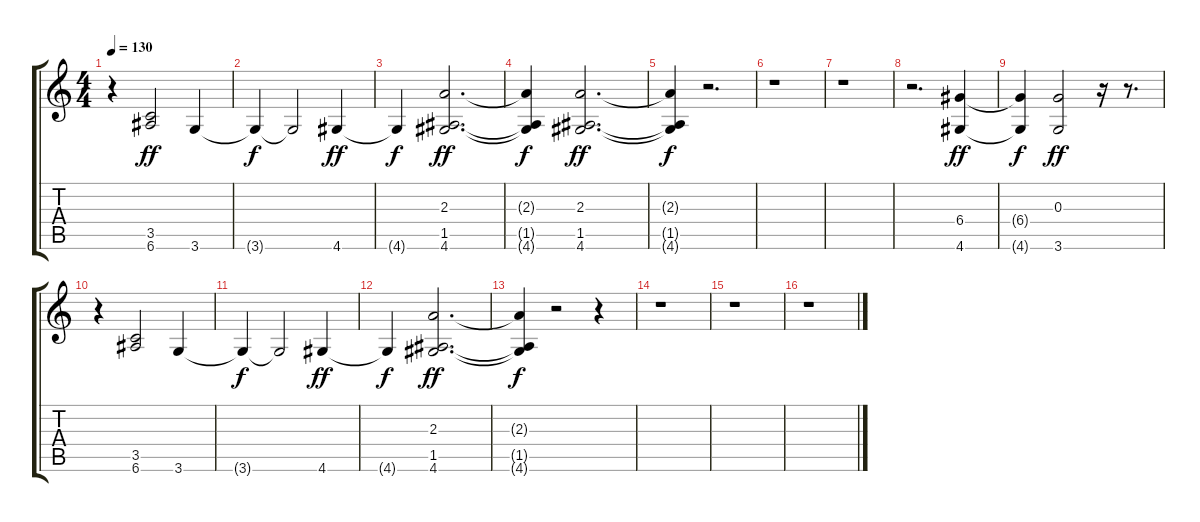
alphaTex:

\track "" {instrument distortionguitar}
\staff {score tabs}
\tuning (E4 B3 G3 D3 A2 E2) {hide}
\ts (4 4)
\tempo 130
\clef g2
\ks c
r.4{dy ff} (3.5 6.6).2 3.6.4 |
3.6{t}.4{dy f} 3.6{t}.2 4.6.4{dy ff} |
4.6{t}.4{dy f} (2.3 1.5 4.6).2{d dy ff} |
(2.3{t} 1.5{t} 4.6{t}).4{dy f} (2.3 1.5 4.6).2{d dy ff} |
(2.3{t} 1.5{t} 4.6{t}).4{dy f} r.2{d} |
r.1 |
r.1 |
r.2{d} (6.4 4.6).4{dy ff} |
(6.4{t} 4.6{t}).4{dy f} (0.3 3.6).2{dy ff} r.16 r.8{d} |
r.4 (3.5 6.6).2 3.6.4 |
3.6{t}.4{dy f} 3.6{t}.2 4.6.4{dy ff} |
4.6{t}.4{dy f} (2.3 1.5 4.6).2{d dy ff} |
(2.3{t} 1.5{t} 4.6{t}).4{dy f} r.2 r.4 |
r.1 |
r.1 |
r.1
